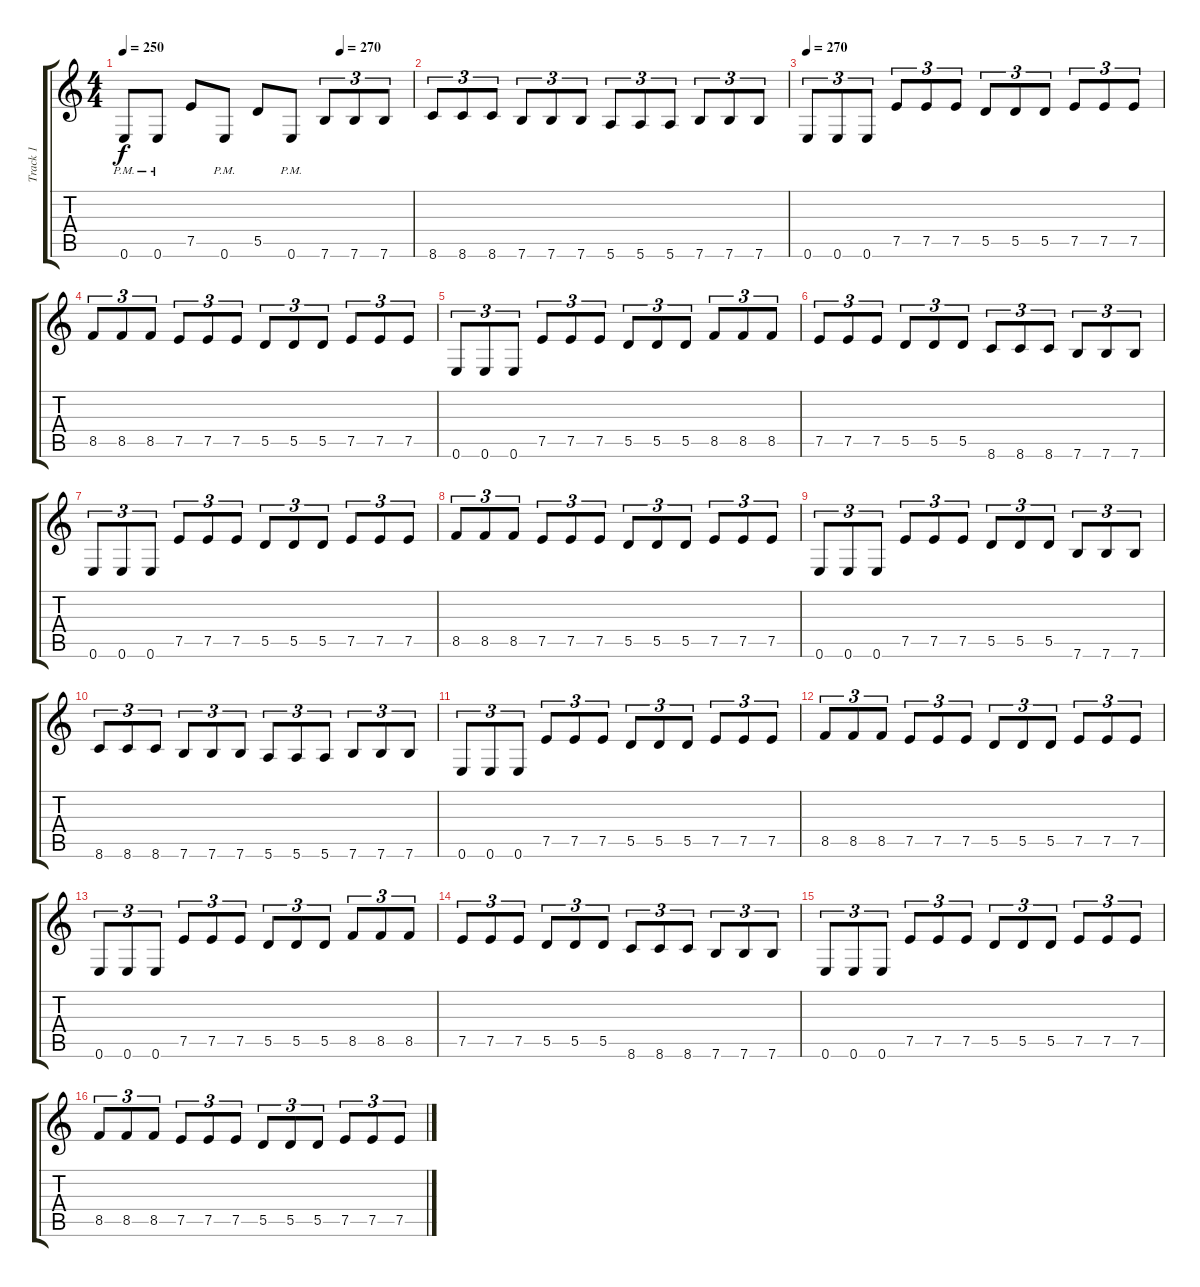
\track ("Track 1" "Track 1") {instrument overdrivenguitar}
\staff {score tabs}
\tuning (E4 B3 G3 D3 A2 E2) {hide}
\ts (4 4)
\tempo 250
\tempo (270 0.75)
\clef g2
\ks c
0.6{pm}.8{dy f} 0.6{pm}.8 7.5.8 0.6{pm}.8 5.5.8 0.6{pm}.8 7.6.8{tu (3 2)} 7.6.8{tu (3 2)} 7.6.8{tu (3 2)} |
8.6.8{tu (3 2)} 8.6.8{tu (3 2)} 8.6.8{tu (3 2)} 7.6.8{tu (3 2)} 7.6.8{tu (3 2)} 7.6.8{tu (3 2)} 5.6.8{tu (3 2)} 5.6.8{tu (3 2)} 5.6.8{tu (3 2)} 7.6.8{tu (3 2)} 7.6.8{tu (3 2)} 7.6.8{tu (3 2)} |
\tempo 270
0.6.8{tu (3 2)} 0.6.8{tu (3 2)} 0.6.8{tu (3 2)} 7.5.8{tu (3 2)} 7.5.8{tu (3 2)} 7.5.8{tu (3 2)} 5.5.8{tu (3 2)} 5.5.8{tu (3 2)} 5.5.8{tu (3 2)} 7.5.8{tu (3 2)} 7.5.8{tu (3 2)} 7.5.8{tu (3 2)} |
8.5.8{tu (3 2)} 8.5.8{tu (3 2)} 8.5.8{tu (3 2)} 7.5.8{tu (3 2)} 7.5.8{tu (3 2)} 7.5.8{tu (3 2)} 5.5.8{tu (3 2)} 5.5.8{tu (3 2)} 5.5.8{tu (3 2)} 7.5.8{tu (3 2)} 7.5.8{tu (3 2)} 7.5.8{tu (3 2)} |
0.6.8{tu (3 2)} 0.6.8{tu (3 2)} 0.6.8{tu (3 2)} 7.5.8{tu (3 2)} 7.5.8{tu (3 2)} 7.5.8{tu (3 2)} 5.5.8{tu (3 2)} 5.5.8{tu (3 2)} 5.5.8{tu (3 2)} 8.5.8{tu (3 2)} 8.5.8{tu (3 2)} 8.5.8{tu (3 2)} |
7.5.8{tu (3 2)} 7.5.8{tu (3 2)} 7.5.8{tu (3 2)} 5.5.8{tu (3 2)} 5.5.8{tu (3 2)} 5.5.8{tu (3 2)} 8.6.8{tu (3 2)} 8.6.8{tu (3 2)} 8.6.8{tu (3 2)} 7.6.8{tu (3 2)} 7.6.8{tu (3 2)} 7.6.8{tu (3 2)} |
0.6.8{tu (3 2)} 0.6.8{tu (3 2)} 0.6.8{tu (3 2)} 7.5.8{tu (3 2)} 7.5.8{tu (3 2)} 7.5.8{tu (3 2)} 5.5.8{tu (3 2)} 5.5.8{tu (3 2)} 5.5.8{tu (3 2)} 7.5.8{tu (3 2)} 7.5.8{tu (3 2)} 7.5.8{tu (3 2)} |
8.5.8{tu (3 2)} 8.5.8{tu (3 2)} 8.5.8{tu (3 2)} 7.5.8{tu (3 2)} 7.5.8{tu (3 2)} 7.5.8{tu (3 2)} 5.5.8{tu (3 2)} 5.5.8{tu (3 2)} 5.5.8{tu (3 2)} 7.5.8{tu (3 2)} 7.5.8{tu (3 2)} 7.5.8{tu (3 2)} |
0.6.8{tu (3 2)} 0.6.8{tu (3 2)} 0.6.8{tu (3 2)} 7.5.8{tu (3 2)} 7.5.8{tu (3 2)} 7.5.8{tu (3 2)} 5.5.8{tu (3 2)} 5.5.8{tu (3 2)} 5.5.8{tu (3 2)} 7.6.8{tu (3 2)} 7.6.8{tu (3 2)} 7.6.8{tu (3 2)} |
8.6.8{tu (3 2)} 8.6.8{tu (3 2)} 8.6.8{tu (3 2)} 7.6.8{tu (3 2)} 7.6.8{tu (3 2)} 7.6.8{tu (3 2)} 5.6.8{tu (3 2)} 5.6.8{tu (3 2)} 5.6.8{tu (3 2)} 7.6.8{tu (3 2)} 7.6.8{tu (3 2)} 7.6.8{tu (3 2)} |
0.6.8{tu (3 2)} 0.6.8{tu (3 2)} 0.6.8{tu (3 2)} 7.5.8{tu (3 2)} 7.5.8{tu (3 2)} 7.5.8{tu (3 2)} 5.5.8{tu (3 2)} 5.5.8{tu (3 2)} 5.5.8{tu (3 2)} 7.5.8{tu (3 2)} 7.5.8{tu (3 2)} 7.5.8{tu (3 2)} |
8.5.8{tu (3 2)} 8.5.8{tu (3 2)} 8.5.8{tu (3 2)} 7.5.8{tu (3 2)} 7.5.8{tu (3 2)} 7.5.8{tu (3 2)} 5.5.8{tu (3 2)} 5.5.8{tu (3 2)} 5.5.8{tu (3 2)} 7.5.8{tu (3 2)} 7.5.8{tu (3 2)} 7.5.8{tu (3 2)} |
0.6.8{tu (3 2)} 0.6.8{tu (3 2)} 0.6.8{tu (3 2)} 7.5.8{tu (3 2)} 7.5.8{tu (3 2)} 7.5.8{tu (3 2)} 5.5.8{tu (3 2)} 5.5.8{tu (3 2)} 5.5.8{tu (3 2)} 8.5.8{tu (3 2)} 8.5.8{tu (3 2)} 8.5.8{tu (3 2)} |
7.5.8{tu (3 2)} 7.5.8{tu (3 2)} 7.5.8{tu (3 2)} 5.5.8{tu (3 2)} 5.5.8{tu (3 2)} 5.5.8{tu (3 2)} 8.6.8{tu (3 2)} 8.6.8{tu (3 2)} 8.6.8{tu (3 2)} 7.6.8{tu (3 2)} 7.6.8{tu (3 2)} 7.6.8{tu (3 2)} |
0.6.8{tu (3 2)} 0.6.8{tu (3 2)} 0.6.8{tu (3 2)} 7.5.8{tu (3 2)} 7.5.8{tu (3 2)} 7.5.8{tu (3 2)} 5.5.8{tu (3 2)} 5.5.8{tu (3 2)} 5.5.8{tu (3 2)} 7.5.8{tu (3 2)} 7.5.8{tu (3 2)} 7.5.8{tu (3 2)} |
8.5.8{tu (3 2)} 8.5.8{tu (3 2)} 8.5.8{tu (3 2)} 7.5.8{tu (3 2)} 7.5.8{tu (3 2)} 7.5.8{tu (3 2)} 5.5.8{tu (3 2)} 5.5.8{tu (3 2)} 5.5.8{tu (3 2)} 7.5.8{tu (3 2)} 7.5.8{tu (3 2)} 7.5.8{tu (3 2)}
